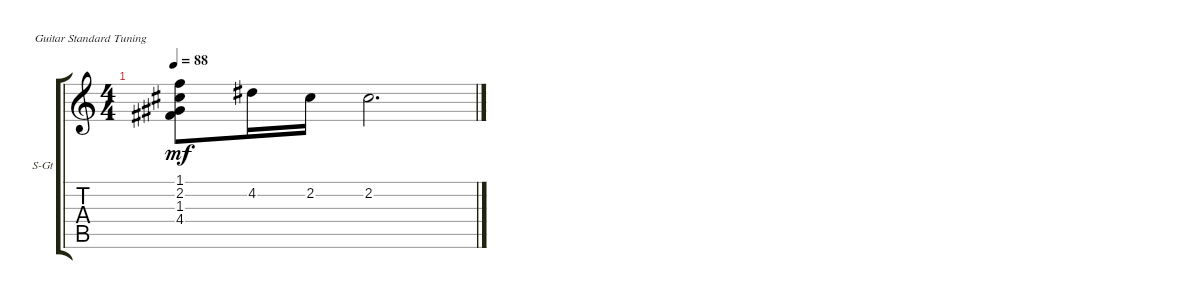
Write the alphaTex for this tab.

\bracketExtendMode groupsimilarinstruments
\firstSystemTrackNameOrientation horizontal
\otherSystemsTrackNameOrientation horizontal
\track ("Guitar" "S-Gt") {instrument acousticguitarsteel}
\staff {score tabs}
\tuning (E4 B3 G3 D3 A2 E2)
\ts (4 4)
\tempo 88
\clef g2
\ks c
(4.4 2.2 1.3 1.1).8{dy mf} 4.2.16 2.2.16 2.2.2{d}
